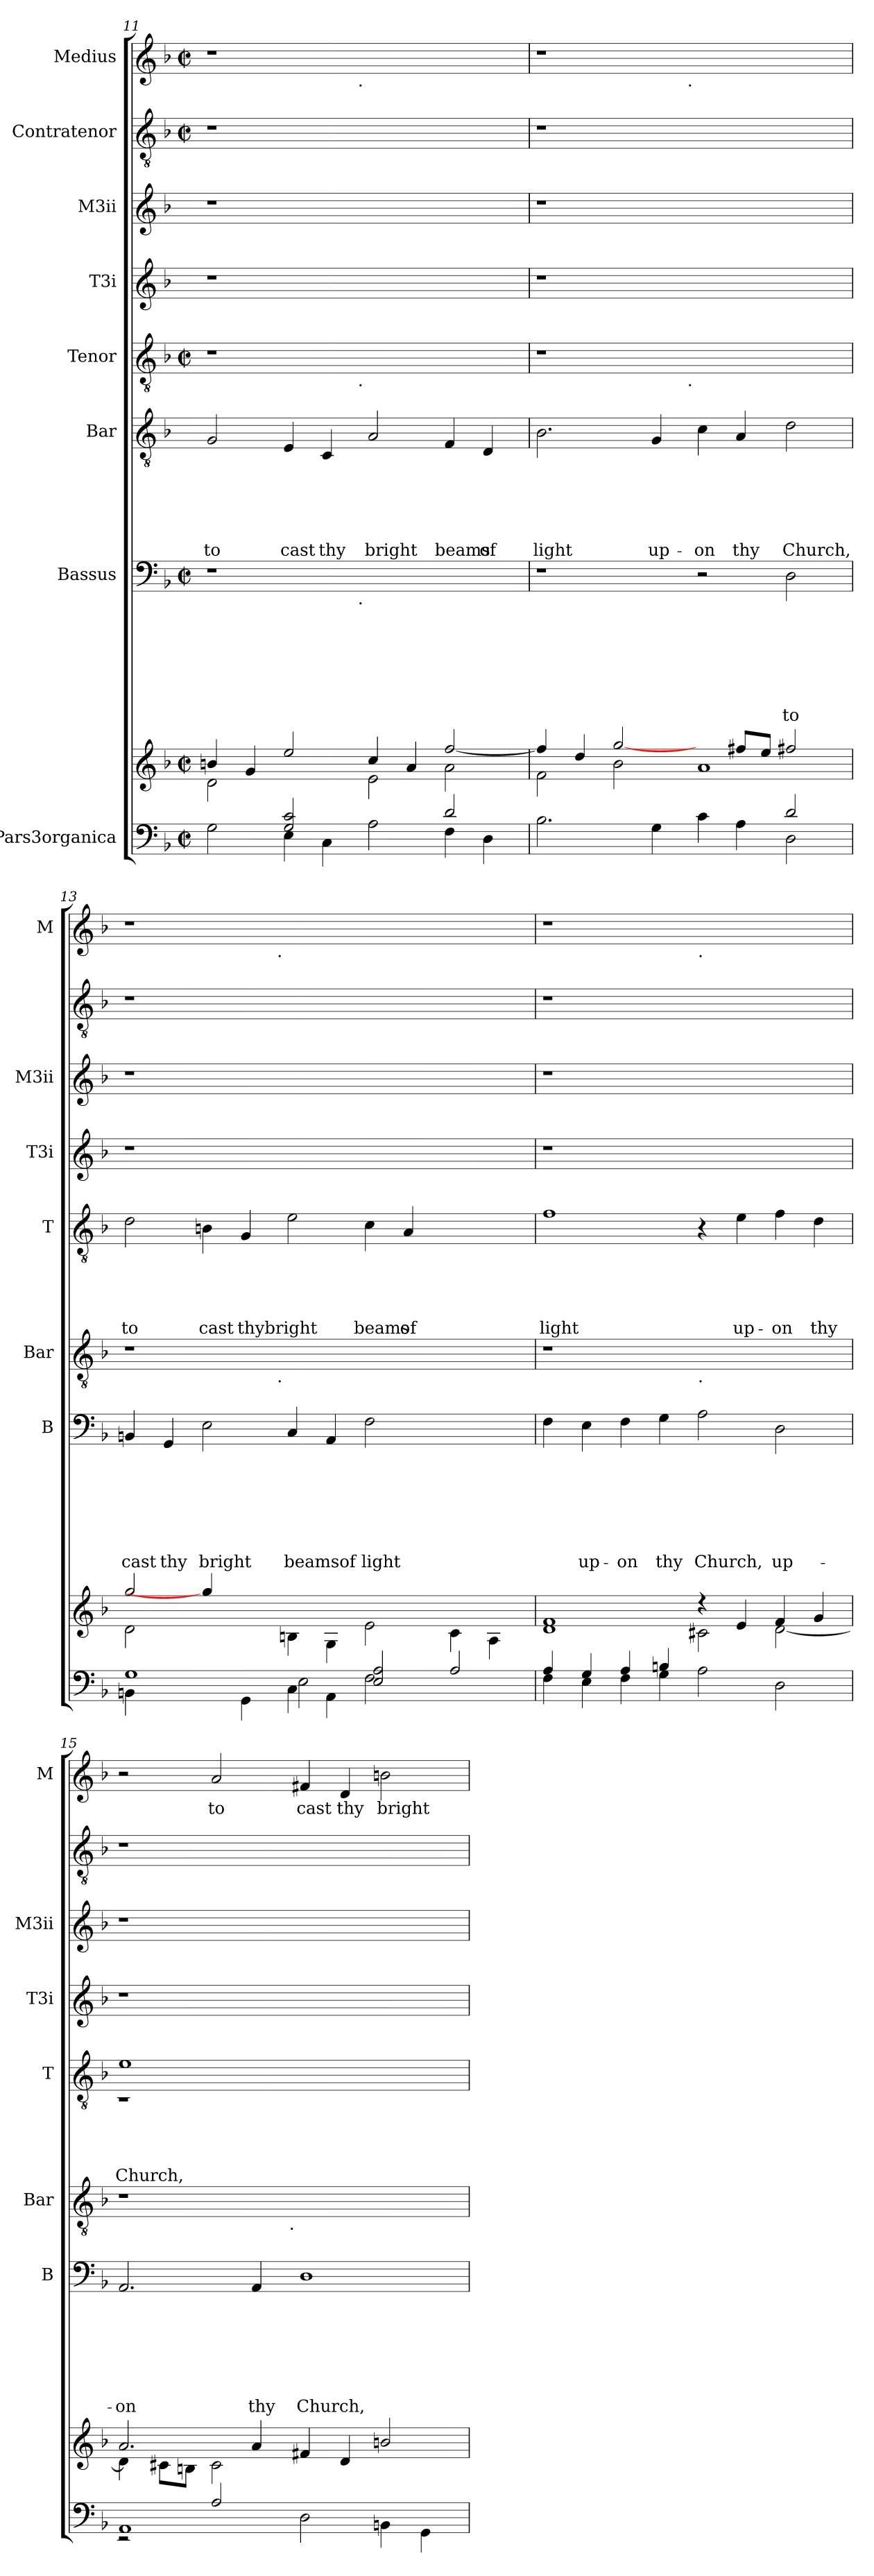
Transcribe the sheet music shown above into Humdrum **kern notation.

**kern	**kern	**kern	**text	**text	**text	**text	**text	**text	**text	**kern	**text	**text	**text	**text	**text	**text	**kern	**text	**text	**text	**text	**text	**kern	**kern	**kern	**kern	**text
*part8	*part8	*part7	*part7	*part7	*part7	*part7	*part7	*part7	*part7	*part6	*part6	*part6	*part6	*part6	*part6	*part6	*part5	*part5	*part5	*part5	*part5	*part5	*part4	*part3	*part2	*part1	*part1
*staff9	*staff8	*staff7	*staff7	*staff7	*staff7	*staff7	*staff7	*staff7	*staff7	*staff6	*staff6	*staff6	*staff6	*staff6	*staff6	*staff6	*staff5	*staff5	*staff5	*staff5	*staff5	*staff5	*staff4	*staff3	*staff2	*staff1	*staff1
*I"Pars3organica	*	*I"Bassus	*	*	*	*	*	*	*	*I"Bar	*	*	*	*	*	*	*I"Tenor	*	*	*	*	*	*I"T3i	*I"M3ii	*I"Contratenor	*I"Medius	*
*	*	*I'B	*	*	*	*	*	*	*	*I'Bar	*	*	*	*	*	*	*I'T	*	*	*	*	*	*I'T3i	*I'M3ii	*	*I'M	*
*clefF4	*clefG2	*clefF4	*	*	*	*	*	*	*	*clefGv2	*	*	*	*	*	*	*clefGv2	*	*	*	*	*	*clefG2	*clefG2	*clefGv2	*clefG2	*
*k[b-]	*k[b-]	*k[b-]	*	*	*	*	*	*	*	*k[b-]	*	*	*	*	*	*	*k[b-]	*	*	*	*	*	*k[b-]	*k[b-]	*k[b-]	*k[b-]	*
*F:	*F:	*F:	*	*	*	*	*	*	*	*F:	*	*	*	*	*	*	*F:	*	*	*	*	*	*F:	*F:	*F:	*F:	*
*M2/2	*M2/2	*M2/2	*	*	*	*	*	*	*	*	*	*	*	*	*	*	*M2/2	*	*	*	*	*	*	*	*M2/2	*M2/2	*
*met(c|)	*met(c|)	*met(c|)	*	*	*	*	*	*	*	*	*	*	*	*	*	*	*met(c|)	*	*	*	*	*	*	*	*met(c|)	*met(c|)	*
=11	=11	=11	=11	=11	=11	=11	=11	=11	=11	=11	=11	=11	=11	=11	=11	=11	=11	=11	=11	=11	=11	=11	=11	=11	=11	=11	=11
*^	*^	*	*	*	*	*	*	*	*	*	*	*	*	*	*	*	*	*	*	*	*	*	*	*	*	*	*
!	!	!	!	!	!	!	!	!	!	!	!	!	!	!	!	!	!	!LO:LY:b	!	!	!	!	!	!	!	!	!	!	!
*	*	*	*	*^	*	*	*	*	*	*	*	*	*	*	*	*	*	*	*^	*	*	*	*	*	*	*	*	*^	*
2G\	2ryy	2d\	4bn/	1r	2ryy	.	.	.	.	.	.	.	2G/	.	.	.	.	.	to	1r	2ryy	.	.	.	.	.	1r	1r	1r	1r	2ryy	.
.	.	.	4g/	.	.	.	.	.	.	.	.	.	.	.	.	.	.	.	.	.	.	.	.	.	.	.	.	.	.	.	.	.
!	!	!	!	!	!	!	!	!	!	!	!	!	!	!	!	!	!	!	!LO:LY:b	!	!	!	!	!	!	!	!	!	!	!	!	!
2G/ 2c/	4E\	2ryy	2ee/	.	4...ryy	.	.	.	.	.	.	.	4E/	.	.	.	.	.	cast	.	4...ryy	.	.	.	.	.	.	.	.	.	4...ryy	.
!	!	!	!	!	!	!	!	!	!	!	!	!	!	!	!	!	!	!	!LO:LY:b	!	!	!	!	!	!	!	!	!	!	!	!	!
.	4C\	.	.	.	.	.	.	.	.	.	.	.	4C/	.	.	.	.	.	thy	.	.	.	.	.	.	.	.	.	.	.	.	.
!	!	!	!	!	!	!	!	!	!	!	!	!	!	!	!	!	!	!	!	!	!	!	!	!	!	!	!	!	!	!	!LO:TX:b:t=.	!
!	!	!	!	!	!	!	!	!	!	!	!	!	!	!	!	!	!	!	!	!	!LO:TX:b:t=.	!	!	!	!	!	!	!	!	!	!	!
!	!	!	!	!	!LO:TX:b:t=.	!	!	!	!	!	!	!	!	!	!	!	!	!	!	!	!	!	!	!	!	!	!	!	!	!	!	!
.	.	.	.	.	1ryy	.	.	.	.	.	.	.	.	.	.	.	.	.	.	.	1ryy	.	.	.	.	.	.	.	.	.	1ryy	.
!	!	!	!	!	!	!	!	!	!	!	!	!	!	!	!	!	!	!	!LO:LY:b	!	!	!	!	!	!	!	!	!	!	!	!	!
2A\	2ryy	2e\	4cc/	1ryy	.	.	.	.	.	.	.	.	2A/	.	.	.	.	.	bright	1ryy	.	.	.	.	.	.	1ryy	1ryy	1ryy	1ryy	.	.
.	.	.	4a/	.	.	.	.	.	.	.	.	.	.	.	.	.	.	.	.	.	.	.	.	.	.	.	.	.	.	.	.	.
!	!	!	!	!	!	!	!	!	!	!	!	!	!	!	!	!	!	!	!LO:LY:b	!	!	!	!	!	!	!	!	!	!	!	!	!
4F\	2d/	2a\	[>2ff/	.	.	.	.	.	.	.	.	.	4F/	.	.	.	.	.	beams	.	.	.	.	.	.	.	.	.	.	.	.	.
!	!	!	!	!	!	!	!	!	!	!	!	!	!	!	!	!	!	!	!LO:LY:b	!	!	!	!	!	!	!	!	!	!	!	!	!
4D\	.	.	.	.	.	.	.	.	.	.	.	.	4D/	.	.	.	.	.	of	.	.	.	.	.	.	.	.	.	.	.	.	.
.	.	.	.	.	32ryy	.	.	.	.	.	.	.	.	.	.	.	.	.	.	.	32ryy	.	.	.	.	.	.	.	.	.	32ryy	.
=12	=12	=12	=12	=12	=12	=12	=12	=12	=12	=12	=12	=12	=12	=12	=12	=12	=12	=12	=12	=12	=12	=12	=12	=12	=12	=12	=12	=12	=12	=12	=12	=12
!	!	!	!	!	!	!	!	!	!	!	!	!	!	!	!	!	!	!	!LO:LY:b	!	!	!	!	!	!	!	!	!	!	!	!	!
*	*	*	*	*v	*v	*	*	*	*	*	*	*	*	*	*	*	*	*	*	*	*	*	*	*	*	*	*	*	*	*	*	*
2.B-\	1ryy	2f\	4ff/]	1r	.	.	.	.	.	.	.	2.B-\	.	.	.	.	.	light	1r	2ryy	.	.	.	.	.	1r	1r	1r	1r	2ryy	.
.	.	.	4dd/	.	.	.	.	.	.	.	.	.	.	.	.	.	.	.	.	.	.	.	.	.	.	.	.	.	.	.	.
.	.	2b-\	[2gg/	.	.	.	.	.	.	.	.	.	.	.	.	.	.	.	.	4...ryy	.	.	.	.	.	.	.	.	.	4...ryy	.
!	!	!	!	!	!	!	!	!	!	!	!	!	!	!	!	!	!	!LO:LY:b	!	!	!	!	!	!	!	!	!	!	!	!	!
4G\	.	.	.	.	.	.	.	.	.	.	.	4G/	.	.	.	.	.	up-	.	.	.	.	.	.	.	.	.	.	.	.	.
!	!	!	!	!	!	!	!	!	!	!	!	!	!	!	!	!	!	!	!	!	!	!	!	!	!	!	!	!	!	!LO:TX:b:t=.	!
!	!	!	!	!	!	!	!	!	!	!	!	!	!	!	!	!	!	!	!	!LO:TX:b:t=.	!	!	!	!	!	!	!	!	!	!	!
.	.	.	.	.	.	.	.	.	.	.	.	.	.	.	.	.	.	.	.	1ryy	.	.	.	.	.	.	.	.	.	1ryy	.
!	!	!	!	!	!	!	!	!	!	!	!	!	!	!	!	!	!	!LO:LY:b:rj	!	!	!	!	!	!	!	!	!	!	!	!	!
4c\	2ryy	1a	4ryy	2r	.	.	.	.	.	.	.	4c\	.	.	.	.	.	-on	1ryy	.	.	.	.	.	.	1ryy	1ryy	1ryy	1ryy	.	.
!	!	!	!	!	!	!	!	!	!	!	!	!	!	!	!	!	!	!LO:LY:b	!	!	!	!	!	!	!	!	!	!	!	!	!
4A\	.	.	8ff#X/L	.	.	.	.	.	.	.	.	4A/	.	.	.	.	.	thy	.	.	.	.	.	.	.	.	.	.	.	.	.
.	.	.	8ee/J	.	.	.	.	.	.	.	.	.	.	.	.	.	.	.	.	.	.	.	.	.	.	.	.	.	.	.	.
!	!	!	!	!	!	!	!	!	!	!	!LO:LY:b	!	!	!	!	!	!	!LO:LY:b	!	!	!	!	!	!	!	!	!	!	!	!	!
2d/	2D\	.	2ff#X/	2D\	.	.	.	.	.	.	to	2d\	.	.	.	.	.	Church,	.	.	.	.	.	.	.	.	.	.	.	.	.
.	.	.	.	.	.	.	.	.	.	.	.	.	.	.	.	.	.	.	.	32ryy	.	.	.	.	.	.	.	.	.	32ryy	.
=13	=13	=13	=13	=13	=13	=13	=13	=13	=13	=13	=13	=13	=13	=13	=13	=13	=13	=13	=13	=13	=13	=13	=13	=13	=13	=13	=13	=13	=13	=13	=13
!	!	!	!	!	!	!	!	!	!	!	!LO:LY:b	!	!	!	!	!	!	!	!	!	!	!	!	!	!LO:LY:b	!	!	!	!	!	!
*	*	*	*	*	*	*	*	*	*	*	*	*^	*	*	*	*	*	*	*v	*v	*	*	*	*	*	*	*	*	*	*	*
1G	4BBn\	2d\	2gg/	4BBn/	.	.	.	.	.	.	cast	1r	2ryy	.	.	.	.	.	.	2d\	.	.	.	.	to	1r	1r	1r	1r	2ryy	.
!	!	!	!	!	!	!	!	!	!	!	!LO:LY:b	!	!	!	!	!	!	!	!	!	!	!	!	!	!	!	!	!	!	!	!
.	2ryy	.	.	4GG/	.	.	.	.	.	.	thy	.	.	.	.	.	.	.	.	.	.	.	.	.	.	.	.	.	.	.	.
!	!	!	!	!	!	!	!	!	!	!	!LO:LY:b	!	!	!	!	!	!	!	!	!	!	!	!	!	!LO:LY:b	!	!	!	!	!	!
.	.	2ryy	4gg/]	2E\	.	.	.	.	.	.	bright	.	4...ryy	.	.	.	.	.	.	4Bn\	.	.	.	.	cast	.	.	.	.	4...ryy	.
!	!	!	!	!	!	!	!	!	!	!	!	!	!	!	!	!	!	!	!	!	!	!	!	!	!LO:LY:b	!	!	!	!	!	!
.	4GG\	.	1..ryy	.	.	.	.	.	.	.	.	.	.	.	.	.	.	.	.	4G/	.	.	.	.	thybright	.	.	.	.	.	.
!	!	!	!	!	!	!	!	!	!	!	!	!	!	!	!	!	!	!	!	!	!	!	!	!	!	!	!	!	!	!LO:TX:b:t=.	!
!	!	!	!	!	!	!	!	!	!	!	!	!	!LO:TX:b:t=.	!	!	!	!	!	!	!	!	!	!	!	!	!	!	!	!	!	!
.	.	.	.	.	.	.	.	.	.	.	.	.	1ryy	.	.	.	.	.	.	.	.	.	.	.	.	.	.	.	.	1ryy	.
!	!	!	!	!	!	!	!	!	!	!	!LO:LY:b	!	!	!	!	!	!	!	!	!	!	!	!	!	!	!	!	!	!	!	!
4C\	2E\	4Bn\	.	4C/	.	.	.	.	.	.	beamsof	1.ryy	.	.	.	.	.	.	.	2e\	.	.	.	.	.	1.ryy	1.ryy	1.ryy	1.ryy	.	.
4AA\	.	4G\	.	4AA/	.	.	.	.	.	.	.	.	.	.	.	.	.	.	.	.	.	.	.	.	.	.	.	.	.	.	.
!	!	!	!	!	!	!	!	!	!	!	!LO:LY:b	!	!	!	!	!	!	!	!	!	!	!	!	!	!LO:LY:b	!	!	!	!	!	!
2F\	2E/ 2A/	2e\	.	2F\	.	.	.	.	.	.	light	.	.	.	.	.	.	.	.	4c\	.	.	.	.	beams	.	.	.	.	.	.
!	!	!	!	!	!	!	!	!	!	!	!	!	!	!	!	!	!	!	!	!	!	!	!	!	!LO:LY:b	!	!	!	!	!	!
.	.	.	.	.	.	.	.	.	.	.	.	.	.	.	.	.	.	.	.	4A/	.	.	.	.	of	.	.	.	.	.	.
.	.	.	.	.	.	.	.	.	.	.	.	.	2ryy	.	.	.	.	.	.	.	.	.	.	.	.	.	.	.	.	2ryy	.
2ryy	2A/	4c\	.	2ryy	.	.	.	.	.	.	.	.	.	.	.	.	.	.	.	2ryy	.	.	.	.	.	.	.	.	.	.	.
.	.	4A\	.	.	.	.	.	.	.	.	.	.	.	.	.	.	.	.	.	.	.	.	.	.	.	.	.	.	.	.	.
.	.	.	.	.	.	.	.	.	.	.	.	.	32ryy	.	.	.	.	.	.	.	.	.	.	.	.	.	.	.	.	32ryy	.
!!LO:PB:g=z
=14	=14	=14	=14	=14	=14	=14	=14	=14	=14	=14	=14	=14	=14	=14	=14	=14	=14	=14	=14	=14	=14	=14	=14	=14	=14	=14	=14	=14	=14	=14	=14
!	!	!	!	!	!	!	!	!	!	!	!	!	!	!	!	!	!	!	!	!	!	!	!	!	!LO:LY:b	!	!	!	!	!	!
*	*	*	*	*	*	*	*	*	*	*	*	*v	*v	*	*	*	*	*	*	*	*	*	*	*	*	*	*	*	*v	*v	*
4A/	4F\	1d	1f	4F\	.	.	.	.	.	.	.	1r	.	.	.	.	.	.	1f	.	.	.	.	light	1r	1r	1r	1r	.
!	!	!	!	!	!	!	!	!	!	!	!LO:LY:b	!	!	!	!	!	!	!	!	!	!	!	!	!	!	!	!	!	!
4G/	4E\	.	.	4E\	.	.	.	.	.	.	up-	.	.	.	.	.	.	.	.	.	.	.	.	.	.	.	.	.	.
!	!	!	!	!	!	!	!	!	!	!	!LO:LY:b:rj	!	!	!	!	!	!	!	!	!	!	!	!	!	!	!	!	!	!
4A/	4F\	.	.	4F\	.	.	.	.	.	.	-on	.	.	.	.	.	.	.	.	.	.	.	.	.	.	.	.	.	.
!	!	!	!	!	!	!	!	!	!	!	!LO:LY:b	!	!	!	!	!	!	!	!	!	!	!	!	!	!	!	!	!	!
4B/	4G\	.	.	4G\	.	.	.	.	.	.	thy	.	.	.	.	.	.	.	.	.	.	.	.	.	.	.	.	.	.
!	!	!	!	!	!	!	!	!	!	!	!	!	!	!	!	!	!	!	!	!	!	!	!	!	!	!	!	!LO:TX:b:t=.	!
!	!	!	!	!	!	!	!	!	!	!	!	!LO:TX:b:t=.	!	!	!	!	!	!	!	!	!	!	!	!	!	!	!	!	!
!	!	!	!	!	!	!	!	!	!	!	!LO:LY:b	!	!	!	!	!	!	!	!	!	!	!	!	!	!	!	!	!	!
1ryy	2A\	4rdd	2c#X\	2A\	.	.	.	.	.	.	Church,	1ryy	.	.	.	.	.	.	4r	.	.	.	.	.	1ryy	1ryy	1ryy	1ryy	.
!	!	!	!	!	!	!	!	!	!	!	!	!	!	!	!	!	!	!	!	!	!	!	!	!LO:LY:b	!	!	!	!	!
.	.	4e/	.	.	.	.	.	.	.	.	.	.	.	.	.	.	.	.	4e\	.	.	.	.	up-	.	.	.	.	.
!	!	!	!	!	!	!	!	!	!	!	!LO:LY:b	!	!	!	!	!	!	!	!	!	!	!	!	!LO:LY:b:rj	!	!	!	!	!
.	2D\	4f/	[<2d\	2D\	.	.	.	.	.	.	up-	.	.	.	.	.	.	.	4f\	.	.	.	.	-on	.	.	.	.	.
!	!	!	!	!	!	!	!	!	!	!	!	!	!	!	!	!	!	!	!	!	!	!	!	!LO:LY:b	!	!	!	!	!
.	.	4g/	.	.	.	.	.	.	.	.	.	.	.	.	.	.	.	.	4d\	.	.	.	.	thy	.	.	.	.	.
=15	=15	=15	=15	=15	=15	=15	=15	=15	=15	=15	=15	=15	=15	=15	=15	=15	=15	=15	=15	=15	=15	=15	=15	=15	=15	=15	=15	=15	=15
!	!	!	!	!	!	!	!	!	!	!	!LO:LY:b	!	!	!	!	!	!	!	!	!	!	!	!	!LO:LY:b	!	!	!	!	!
*	*	*	*	*	*	*	*	*	*	*	*	*^	*	*	*	*	*	*	*^	*	*	*	*	*	*	*	*	*	*
1AA	2rEE	2.a/	4d\]	2.AA/	.	.	.	.	.	.	-on	1r	2ryy	.	.	.	.	.	.	1e	1rC	.	.	.	.	Church,	1r	1r	1r	2r	.
.	.	.	8c#\L	.	.	.	.	.	.	.	.	.	.	.	.	.	.	.	.	.	.	.	.	.	.	.	.	.	.	.	.
.	.	.	8B\J	.	.	.	.	.	.	.	.	.	.	.	.	.	.	.	.	.	.	.	.	.	.	.	.	.	.	.	.
!	!	!	!	!	!	!	!	!	!	!	!	!	!	!	!	!	!	!	!	!	!	!	!	!	!	!	!	!	!	!	!LO:LY:b
.	2A/	.	2c#\	.	.	.	.	.	.	.	.	.	4...ryy	.	.	.	.	.	.	.	.	.	.	.	.	.	.	.	.	2a/	to
!	!	!	!	!	!	!	!	!	!	!	!LO:LY:b	!	!	!	!	!	!	!	!	!	!	!	!	!	!	!	!	!	!	!	!
.	.	4a/	.	4AA/	.	.	.	.	.	.	thy	.	.	.	.	.	.	.	.	.	.	.	.	.	.	.	.	.	.	.	.
!	!	!	!	!	!	!	!	!	!	!	!	!	!LO:TX:b:t=.	!	!	!	!	!	!	!	!	!	!	!	!	!	!	!	!	!	!
.	.	.	.	.	.	.	.	.	.	.	.	.	1ryy	.	.	.	.	.	.	.	.	.	.	.	.	.	.	.	.	.	.
!	!	!	!	!	!	!	!	!	!	!	!LO:LY:b	!	!	!	!	!	!	!	!	!	!	!	!	!	!	!	!	!	!	!	!LO:LY:b
2D\	1ryy	4f#X/	1ryy	1D	.	.	.	.	.	.	Church,	1ryy	.	.	.	.	.	.	.	1ryy	1ryy	.	.	.	.	.	1ryy	1ryy	1ryy	4f#X/	cast
!	!	!	!	!	!	!	!	!	!	!	!	!	!	!	!	!	!	!	!	!	!	!	!	!	!	!	!	!	!	!	!LO:LY:b
.	.	4d/	.	.	.	.	.	.	.	.	.	.	.	.	.	.	.	.	.	.	.	.	.	.	.	.	.	.	.	4d/	thy
!	!	!	!	!	!	!	!	!	!	!	!	!	!	!	!	!	!	!	!	!	!	!	!	!	!	!	!	!	!	!	!LO:LY:b
4BBn\	.	2bn/	.	.	.	.	.	.	.	.	.	.	.	.	.	.	.	.	.	.	.	.	.	.	.	.	.	.	.	2bn\	bright
4GG\	.	.	.	.	.	.	.	.	.	.	.	.	.	.	.	.	.	.	.	.	.	.	.	.	.	.	.	.	.	.	.
.	.	.	.	.	.	.	.	.	.	.	.	.	32ryy	.	.	.	.	.	.	.	.	.	.	.	.	.	.	.	.	.	.
*v	*v	*	*	*	*	*	*	*	*	*	*	*v	*v	*	*	*	*	*	*	*v	*v	*	*	*	*	*	*	*	*	*	*
*	*v	*v	*	*	*	*	*	*	*	*	*	*	*	*	*	*	*	*	*	*	*	*	*	*	*	*	*	*
=	=	=	=	=	=	=	=	=	=	=	=	=	=	=	=	=	=	=	=	=	=	=	=	=	=	=	=
*-	*-	*-	*-	*-	*-	*-	*-	*-	*-	*-	*-	*-	*-	*-	*-	*-	*-	*-	*-	*-	*-	*-	*-	*-	*-	*-	*-
